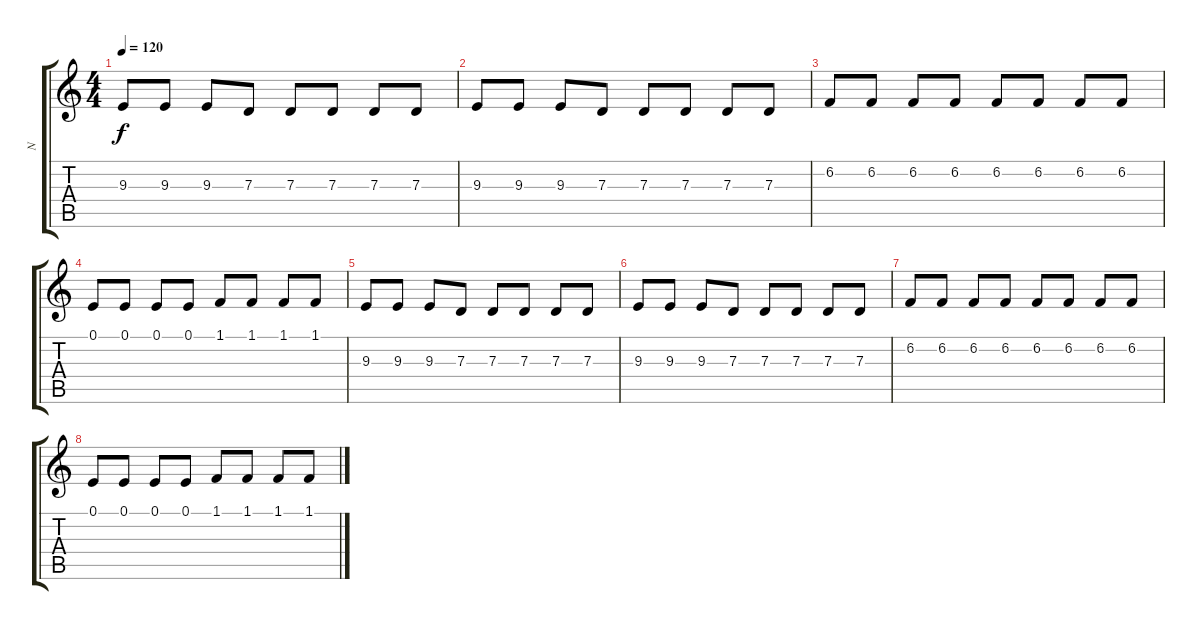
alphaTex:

\track ("  N" "  N") {instrument violin}
\staff {score tabs}
\tuning (E4 B3 G3 D3 A2 E2) {hide}
\ts (4 4)
\tempo 120
\clef g2
\ks c
9.3.8{dy f} 9.3.8 9.3.8 7.3.8 7.3.8 7.3.8 7.3.8 7.3.8 |
9.3.8 9.3.8 9.3.8 7.3.8 7.3.8 7.3.8 7.3.8 7.3.8 |
6.2.8 6.2.8 6.2.8 6.2.8 6.2.8 6.2.8 6.2.8 6.2.8 |
0.1.8 0.1.8 0.1.8 0.1.8 1.1.8 1.1.8 1.1.8 1.1.8 |
9.3.8 9.3.8 9.3.8 7.3.8 7.3.8 7.3.8 7.3.8 7.3.8 |
9.3.8 9.3.8 9.3.8 7.3.8 7.3.8 7.3.8 7.3.8 7.3.8 |
6.2.8 6.2.8 6.2.8 6.2.8 6.2.8 6.2.8 6.2.8 6.2.8 |
0.1.8 0.1.8 0.1.8 0.1.8 1.1.8 1.1.8 1.1.8 1.1.8
